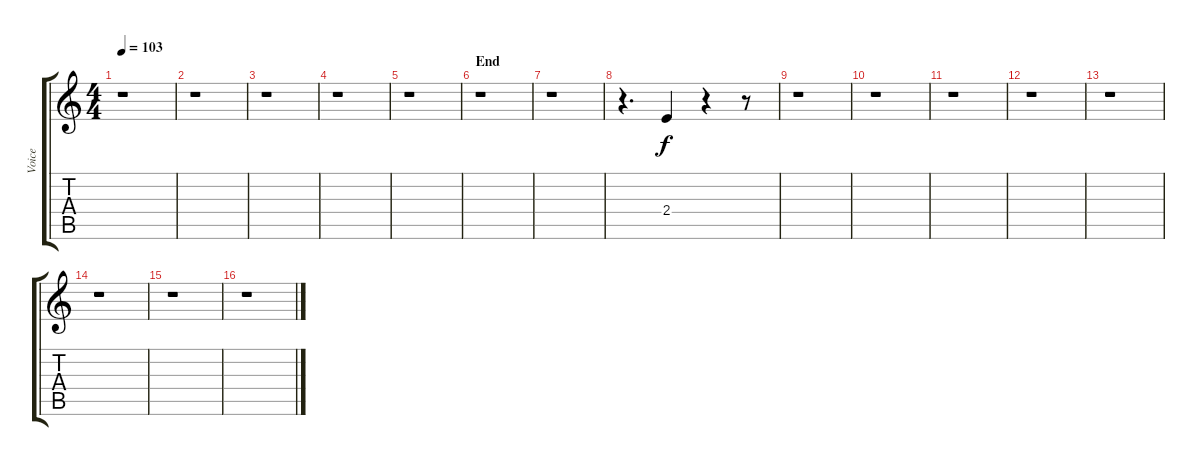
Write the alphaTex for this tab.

\track ("Voice" "Voice") {instrument overdrivenguitar}
\staff {score tabs}
\tuning (E4 B3 G3 D3 A2 E2) {hide}
\ts (4 4)
\tempo 103
\clef g2
\ks c
r.1{dy f} |
r.1 |
r.1 |
r.1 |
r.1 |
\section ("" "End")
r.1 |
r.1 |
r.4{d} 2.4.4 r.4 r.8 |
r.1 |
r.1 |
r.1 |
r.1 |
r.1 |
r.1 |
r.1 |
r.1
